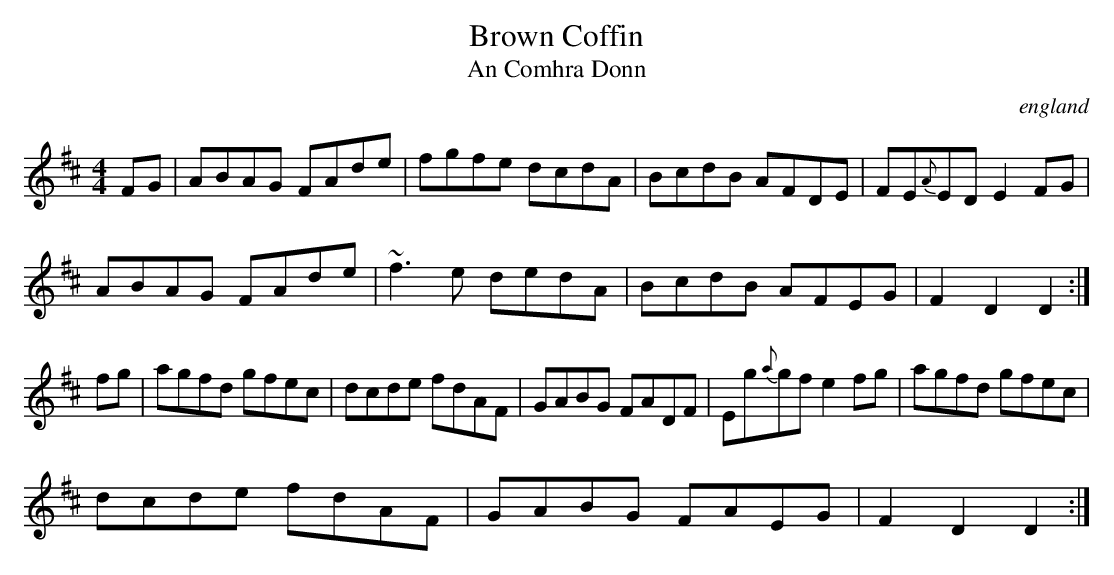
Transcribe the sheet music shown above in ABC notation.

X:1
T:Brown Coffin
T:An Comhra Donn
O:england
M:4/4
L:1/8
K:D
FG|ABAG FAde|fgfe dcdA|BcdB AFDE|FE{A}ED E2 FG|
ABAG FAde|~f3e dedA|BcdB AFEG|F2 D2 D2:|
fg|agfd gfec|dcde fdAF|GABG FADF|Eg{a}gf e2 fg|agfd gfec|
dcde fdAF|GABG FAEG|F2 D2 D2:|
